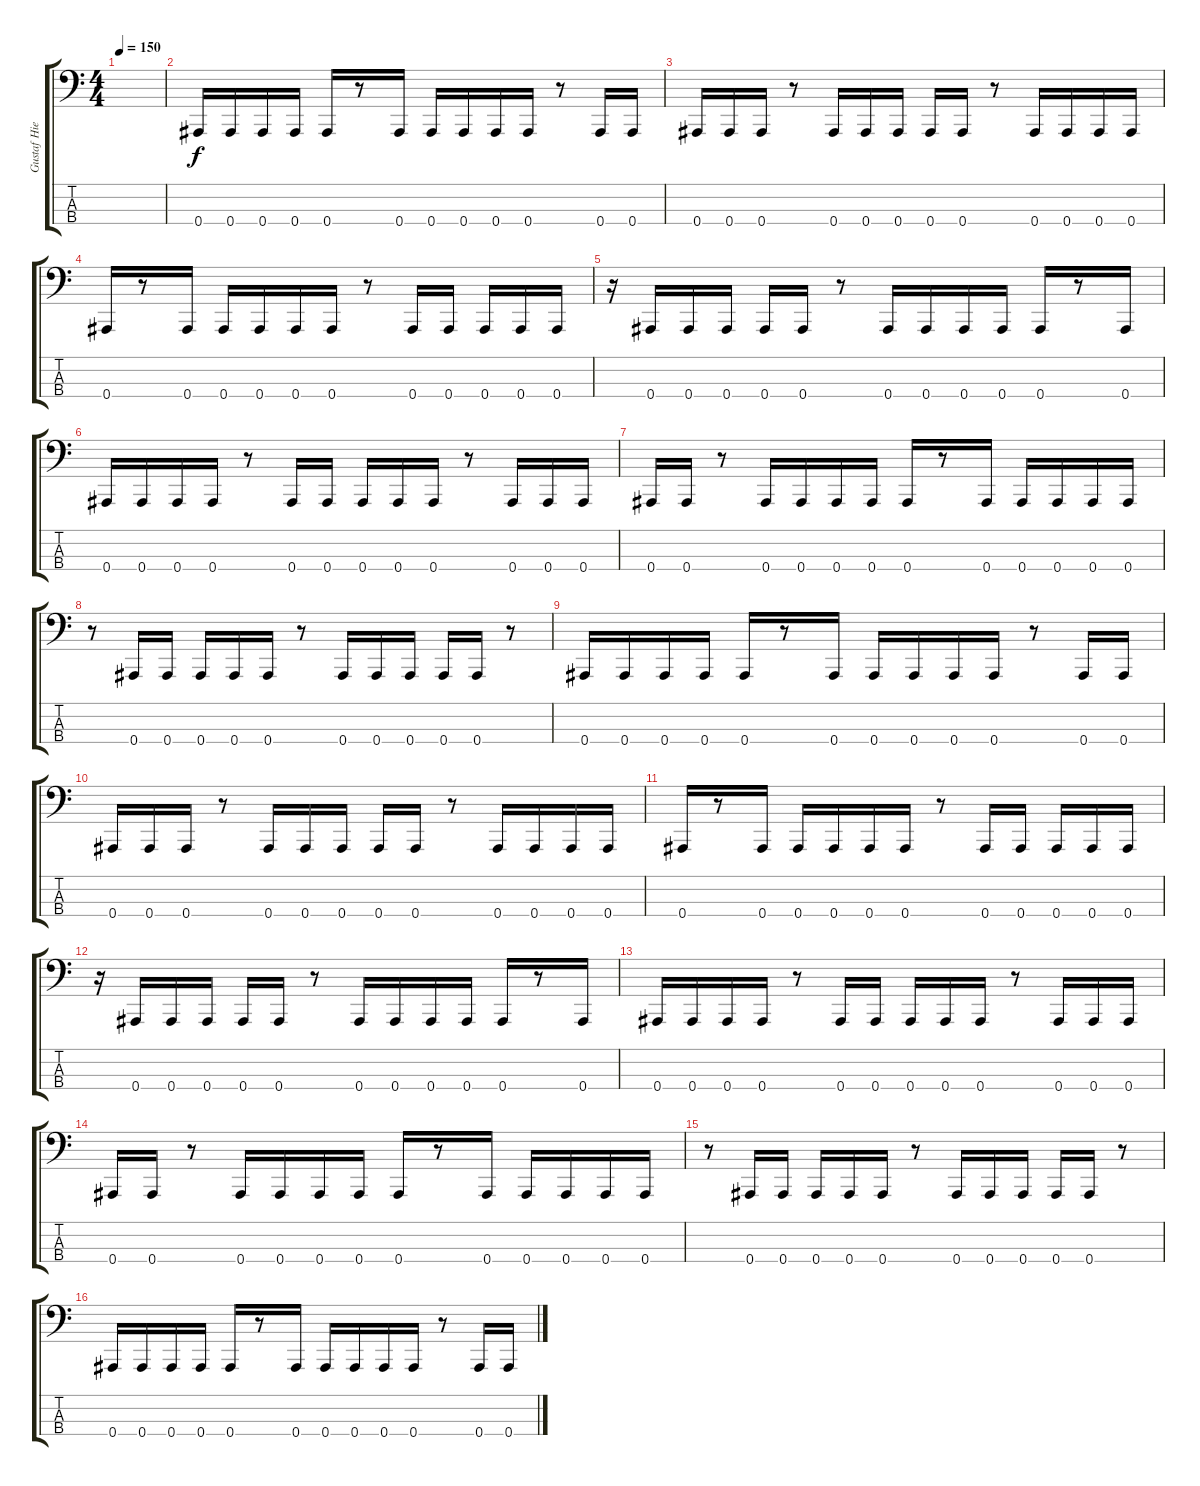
\track ("Gustaf Hielm" "Gustaf Hie") {instrument electricbasspick}
\staff {score tabs}
\tuning (Db2 Ab1 Eb1 Bb0) {hide}
\ts (4 4)
\tempo 150
\clef f4
\ks c
|
0.4.16 0.4.16 0.4.16 0.4.16 0.4.16 r.8 0.4.16 0.4.16 0.4.16 0.4.16 0.4.16 r.8 0.4.16 0.4.16 |
0.4.16 0.4.16 0.4.16 r.8 0.4.16 0.4.16 0.4.16 0.4.16 0.4.16 r.8 0.4.16 0.4.16 0.4.16 0.4.16 |
0.4.16 r.8 0.4.16 0.4.16 0.4.16 0.4.16 0.4.16 r.8 0.4.16 0.4.16 0.4.16 0.4.16 0.4.16 |
r.16 0.4.16 0.4.16 0.4.16 0.4.16 0.4.16 r.8 0.4.16 0.4.16 0.4.16 0.4.16 0.4.16 r.8 0.4.16 |
0.4.16 0.4.16 0.4.16 0.4.16 r.8 0.4.16 0.4.16 0.4.16 0.4.16 0.4.16 r.8 0.4.16 0.4.16 0.4.16 |
0.4.16 0.4.16 r.8 0.4.16 0.4.16 0.4.16 0.4.16 0.4.16 r.8 0.4.16 0.4.16 0.4.16 0.4.16 0.4.16 |
r.8 0.4.16 0.4.16 0.4.16 0.4.16 0.4.16 r.8 0.4.16 0.4.16 0.4.16 0.4.16 0.4.16 r.8 |
0.4.16 0.4.16 0.4.16 0.4.16 0.4.16 r.8 0.4.16 0.4.16 0.4.16 0.4.16 0.4.16 r.8 0.4.16 0.4.16 |
0.4.16 0.4.16 0.4.16 r.8 0.4.16 0.4.16 0.4.16 0.4.16 0.4.16 r.8 0.4.16 0.4.16 0.4.16 0.4.16 |
0.4.16 r.8 0.4.16 0.4.16 0.4.16 0.4.16 0.4.16 r.8 0.4.16 0.4.16 0.4.16 0.4.16 0.4.16 |
r.16 0.4.16 0.4.16 0.4.16 0.4.16 0.4.16 r.8 0.4.16 0.4.16 0.4.16 0.4.16 0.4.16 r.8 0.4.16 |
0.4.16 0.4.16 0.4.16 0.4.16 r.8 0.4.16 0.4.16 0.4.16 0.4.16 0.4.16 r.8 0.4.16 0.4.16 0.4.16 |
0.4.16 0.4.16 r.8 0.4.16 0.4.16 0.4.16 0.4.16 0.4.16 r.8 0.4.16 0.4.16 0.4.16 0.4.16 0.4.16 |
r.8 0.4.16 0.4.16 0.4.16 0.4.16 0.4.16 r.8 0.4.16 0.4.16 0.4.16 0.4.16 0.4.16 r.8 |
0.4.16 0.4.16 0.4.16 0.4.16 0.4.16 r.8 0.4.16 0.4.16 0.4.16 0.4.16 0.4.16 r.8 0.4.16 0.4.16
